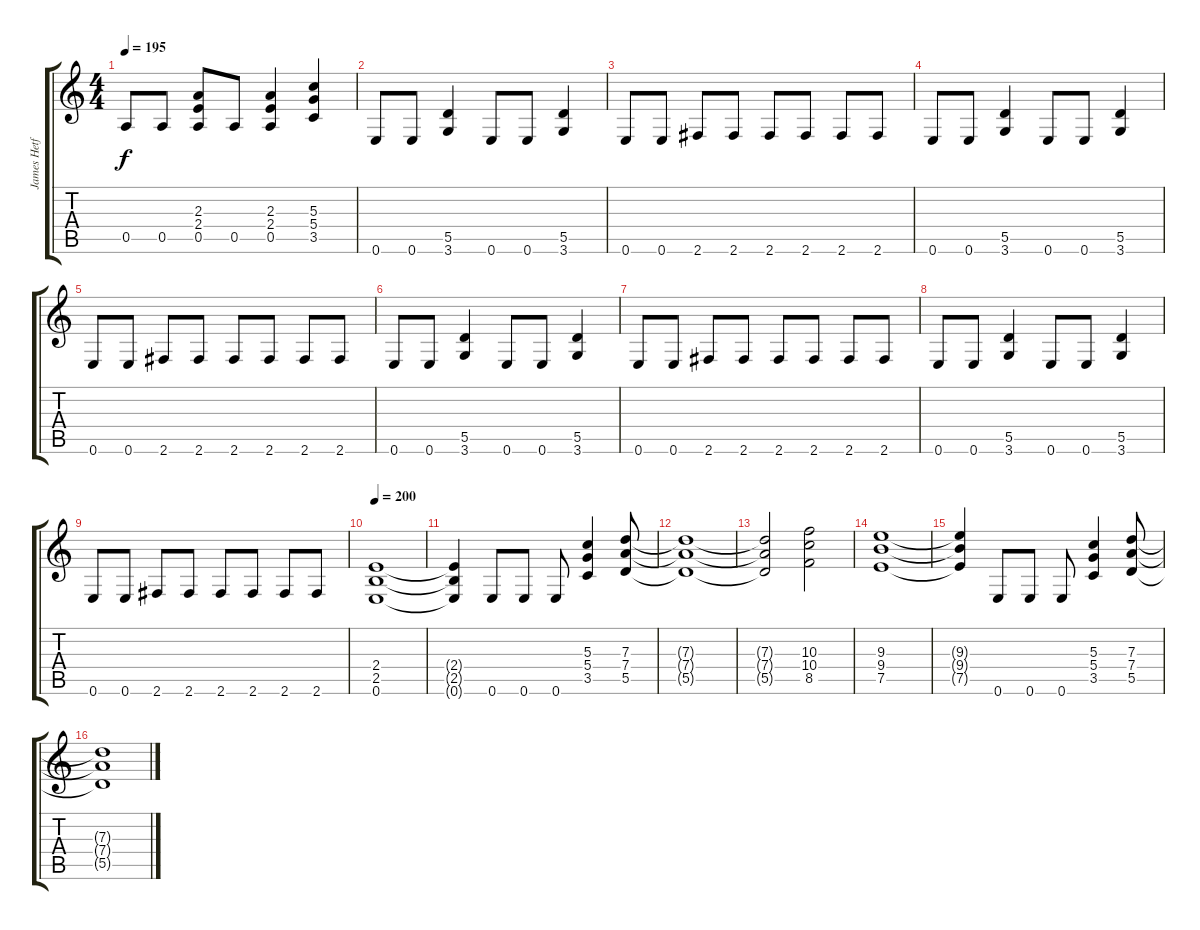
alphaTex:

\track ("James Hetfield (Guitar)" "James Hetf") {instrument distortionguitar}
\staff {score tabs}
\tuning (E4 B3 G3 D3 A2 E2) {hide}
\ts (4 4)
\tempo 195
\clef g2
\ks c
0.5.8{dy f} 0.5.8 (2.3 2.4 0.5).8 0.5.8 (2.3 2.4 0.5).4 (5.3 5.4 3.5).4 |
0.6.8 0.6.8 (5.5 3.6).4 0.6.8 0.6.8 (5.5 3.6).4 |
0.6.8 0.6.8 2.6.8 2.6.8 2.6.8 2.6.8 2.6.8 2.6.8 |
0.6.8 0.6.8 (5.5 3.6).4 0.6.8 0.6.8 (5.5 3.6).4 |
0.6.8 0.6.8 2.6.8 2.6.8 2.6.8 2.6.8 2.6.8 2.6.8 |
0.6.8 0.6.8 (5.5 3.6).4 0.6.8 0.6.8 (5.5 3.6).4 |
0.6.8 0.6.8 2.6.8 2.6.8 2.6.8 2.6.8 2.6.8 2.6.8 |
0.6.8 0.6.8 (5.5 3.6).4 0.6.8 0.6.8 (5.5 3.6).4 |
0.6.8 0.6.8 2.6.8 2.6.8 2.6.8 2.6.8 2.6.8 2.6.8 |
\tempo 200
(2.4 2.5 0.6).1 |
(2.4{t} 2.5{t} 0.6{t}).4 0.6.8 0.6.8 0.6.8 (5.3 5.4 3.5).4 (7.3 7.4 5.5).8 |
(7.3{t} 7.4{t} 5.5{t}).1 |
(7.3{t} 7.4{t} 5.5{t}).2 (10.3 10.4 8.5).2 |
(9.3 9.4 7.5).1 |
(9.3{t} 9.4{t} 7.5{t}).4 0.6.8 0.6.8 0.6.8 (5.3 5.4 3.5).4 (7.3 7.4 5.5).8 |
(7.3{t} 7.4{t} 5.5{t}).1
